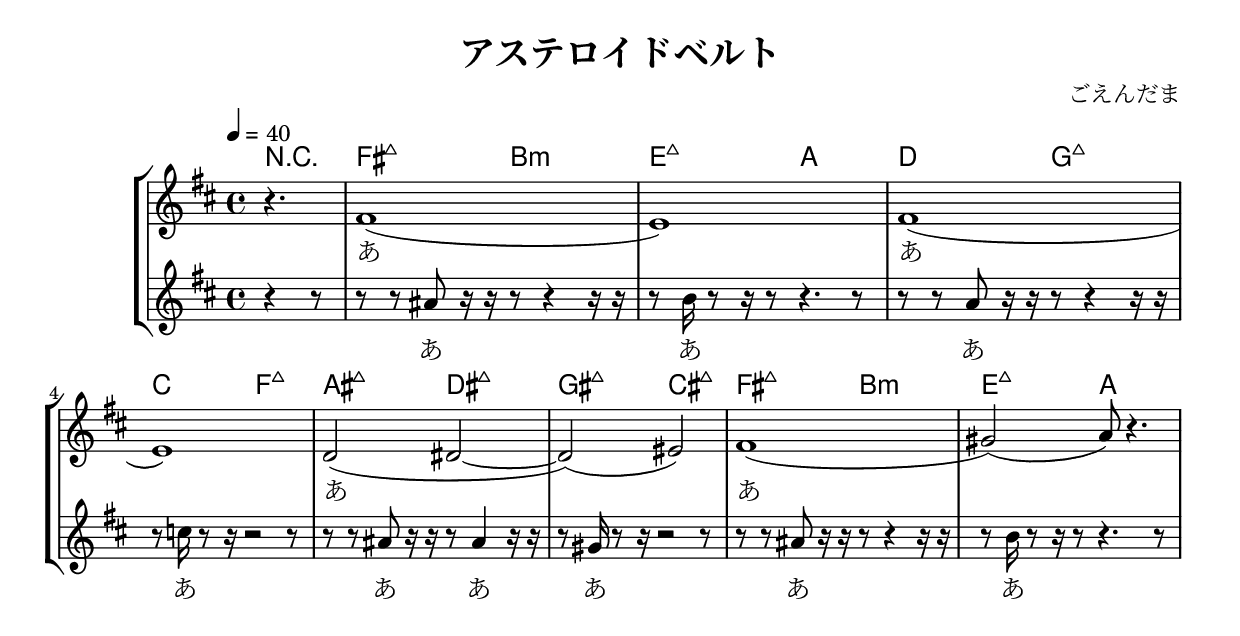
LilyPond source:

\version "2.12.1"

\header {
	title = \markup {アステロイドベルト}
	composer = \markup \center-column {ごえんだま}
}

harmony = \chordmode {
		r4.fis2:maj7 b:m e:maj7 a d g:maj7 c f:maj7 ais:maj7 dis:maj7 gis:maj7 cis:maj7 fis:maj7 b:m e:maj7 a 
}

melody = {
	\set Staff.midiInstrument = #"Pan Flute"
	\partial 8*3
		\key d \major
	\tempo 4 = 40
r4.  fis'1 
	(e'1) 
	fis'1 
	(e'1) 
	d'2  (dis'2~ 
	dis'2)  (eis'2) 
	fis'1 
	(gis'2)  (a'8)  	r4. }

words = \lyricmode {
	あ  あ  あ  あ  
}

secondmelody = {
	\set Staff.midiInstrument = #"Kalimba"
	\partial 8*3
		\key d \major
	\tempo 4 = 40
r4 r8 
	r8  r8  ais'8  r16  r16  r8  r4  r16  r16 
	r8  b'16  r8  r16  r8  r4.  r8 
	r8  r8  a'8  r16  r16  r8  r4  r16  r16 
	r8  c''16  r8  r16  r2  r8 
	r8  r8  ais'8  r16  r16  r8  ais'4  r16  r16 
	r8  gis'16  r8  r16  r2  r8 
	r8  r8  ais'8  r16  r16  r8  r4  r16  r16 
	r8  b'16  r8  r16  r8  r4.  	r8 }

secondwords = \lyricmode {
	あ  あ  あ  あ  あ  あ  あ  あ  あ  
}

tempochange = {
	\tempo 4 = 40
	r1 | r1 | r1 | r1 | r1 | r1 | r1 | r1 \bar "|."
}

mainacc = {
	\clef bass
	\set Staff.midiInstrument = #"Acoustic grand"
	\key d \major
	\tempo 4 = 40
	\partial 8*3
	r4.	r2
	r2
	r2
	r2
	r2
	r2
	r2
	r2
	r2
	r2
	r2
	r2
	r2
	r2
	r2
	r2
	\bar "|."
}

subacc = {
	\clef bass
	\set Staff.midiInstrument = #"Acoustic grand"
	\key d \major
	\tempo 4 = 40
	\partial 8*3
	r4.	r2
	r2
	r2
	r2
	r2
	r2
	r2
	r2
	r2
	r2
	r2
	r2
	r2
	r2
	r2
	r2
	\bar "|."
}

percA = {
	\drummode {
	\partial 8*3
	r4.	hh4 hh8 hh2 r8  |\times 16/32{ hh2 hh8. hh8. hh4. hh2. } |hh4 hh8 hh2 r8  |hh4 hh8 hh4 hh4.  |hh4 hh8 hh2 r8  |\times 16/32{ hh2 hh8. hh8. hh4. hh2. } |hh4 hh8 hh2 r8  |\times 16/32{ hh2 hh8. hh1 r4 r16 } \bar "|."
	}
}

percB = {
	\drummode {
	\partial 8*3
	r4.	r16 hhp8 hhp8 hhp2 r8.  |\times 16/32{ r8 hhp4 hhp4 hhp8 hhp2 r8 hhp2 r8 } |r16 hhp8 hhp8 hhp2 r8.  |r16 hhp8 hhp8 hhp8. hhp2  |r16 hhp8 hhp8 hhp2 r8.  |\times 16/32{ r8 hhp4 hhp4 hhp8 hhp2 r8 hhp2 r8 } |r16 hhp8 hhp8 hhp2 r8.  |\times 16/32{ r8 hhp4 hhp4 hhp8 hhp1 r4 } \bar "|."
	}
}

percC = {
	\drummode {
	\partial 8*3
	r4.	r1  |\times 16/32{ r1 r2 hho2 } |r1  |\times 16/32{ r1 r2 hho2 } |r1  |\times 16/32{ r1 r2 hho2 } |r1  |\times 16/32{ r1 r2 hho2 } \bar "|."
	}
}

percD = {
	\drummode {
	\partial 8*3
	r4.	bd8. bd8. bd2 bd8  |\times 16/32{ bd4. bd4. bd2 bd2 bd4 } |bd8. bd8. bd2 bd8  |bd8. bd8. bd2 r8  |bd8. bd8. bd2 bd8  |\times 16/32{ bd4. bd4. bd2 bd2 bd4 } |bd8. bd8. bd2 bd8  |\times 16/32{ bd4. bd4. bd8 bd2 r8 bd2 } \bar "|."
	}
}

percE = {
	\drummode {
	\partial 8*3
	r4.	r2 ss2  |\times 16/32{ r1 ss1 } |r2 ss2  |\times 16/32{ r1 ss1 } |r2 ss2  |\times 16/32{ r1 ss1 } |r2 ss2  |\times 16/32{ r1 ss1 } \bar "|."
	}
}

percF = {
	\drummode {
	\partial 8*3
	r4.	r1 |r1 |r1 |r2 r8. sn16 sn4  |r1 |r1 |r1 |\times 16/32{ r1 sn4 sn8 sn2 r8 } \bar "|."
	}
}

percG = {
	\drummode {
	\partial 8*3
	r4.	r1 |r1 |r1 |r2. r8 tomml8  |r1 |r1 |r1 |r2. r8 tomml8  \bar "|."
	}
}

percH = {
	\drummode {
	\partial 8*3
	r4.	r1 |r1 |r1 |r1 |r1 |r1 |r1 |\times 16/32{ r1 r2 r8 tommh4. } \bar "|."
	}
}

percI = {
	\drummode {
	\partial 8*3
	r4.	r1 |r1 |r1 |r1 |r1 |r1 |r1 |\times 16/32{ r1 r2. tomfh4 } \bar "|."
	}
}

\score {
	<<
		\new StaffGroup <<
			\new ChordNames {\harmony}
			\new Voice = "melody" {\melody}
			\new Lyrics \lyricsto "melody" \words
			\new Voice = "secondmelody" {\secondmelody}
			\new Lyrics \lyricsto "secondmelody" \secondwords
		>>
	>>
	\layout { }
}
